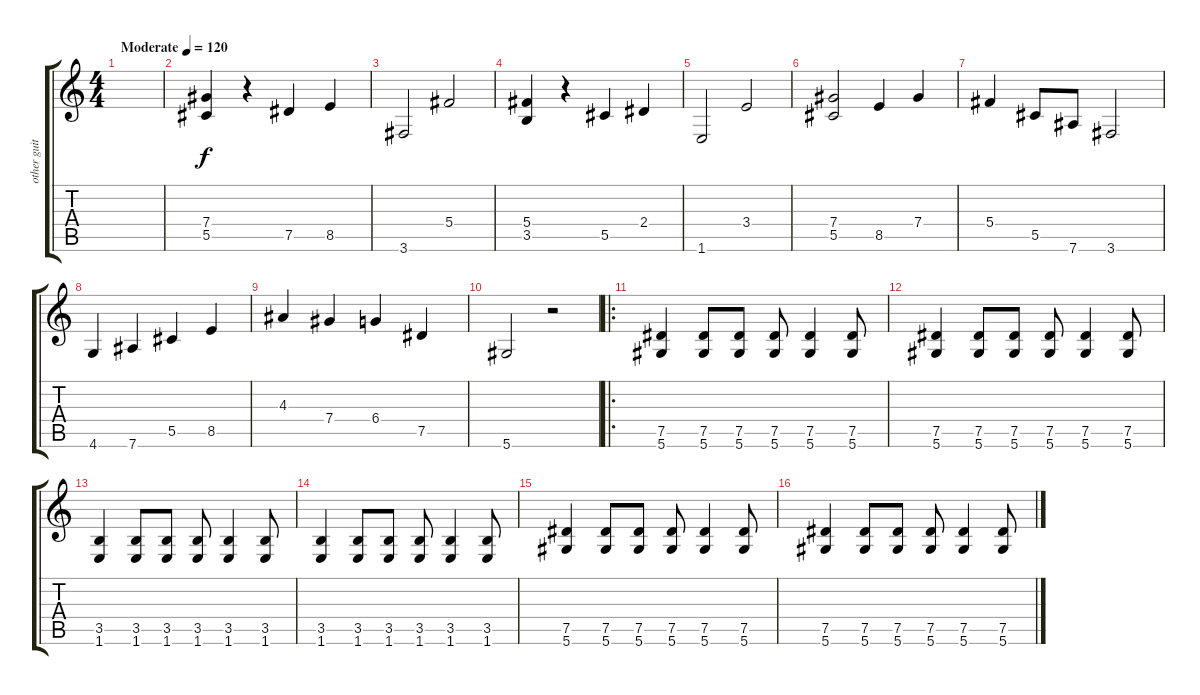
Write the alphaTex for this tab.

\track ("other guitar II" "other guit") {instrument distortionguitar}
\staff {score tabs}
\tuning (Eb4 Bb3 Gb3 Db3 Ab2 Eb2) {hide}
\ts (4 4)
\tempo (120 "Moderate")
\clef g2
\ks c
|
(7.4 5.5).4 r.4 7.5.4 8.5.4 |
3.6.2 5.4.2 |
(5.4 3.5).4 r.4 5.5.4 2.4.4 |
1.6.2 3.4.2 |
(7.4 5.5).2 8.5.4 7.4.4 |
5.4.4 5.5.8 7.6.8 3.6.2 |
4.6.4 7.6.4 5.5.4 8.5.4 |
4.3.4 7.4.4 6.4.4 7.5.4 |
5.6.2 r.2 |
\ro
(7.5 5.6).4 (7.5 5.6).8 (7.5 5.6).8 (7.5 5.6).8 (7.5 5.6).4 (7.5 5.6).8 |
(7.5 5.6).4 (7.5 5.6).8 (7.5 5.6).8 (7.5 5.6).8 (7.5 5.6).4 (7.5 5.6).8 |
(3.5 1.6).4 (3.5 1.6).8 (3.5 1.6).8 (3.5 1.6).8 (3.5 1.6).4 (3.5 1.6).8 |
(3.5 1.6).4 (3.5 1.6).8 (3.5 1.6).8 (3.5 1.6).8 (3.5 1.6).4 (3.5 1.6).8 |
(7.5 5.6).4 (7.5 5.6).8 (7.5 5.6).8 (7.5 5.6).8 (7.5 5.6).4 (7.5 5.6).8 |
(7.5 5.6).4 (7.5 5.6).8 (7.5 5.6).8 (7.5 5.6).8 (7.5 5.6).4 (7.5 5.6).8
